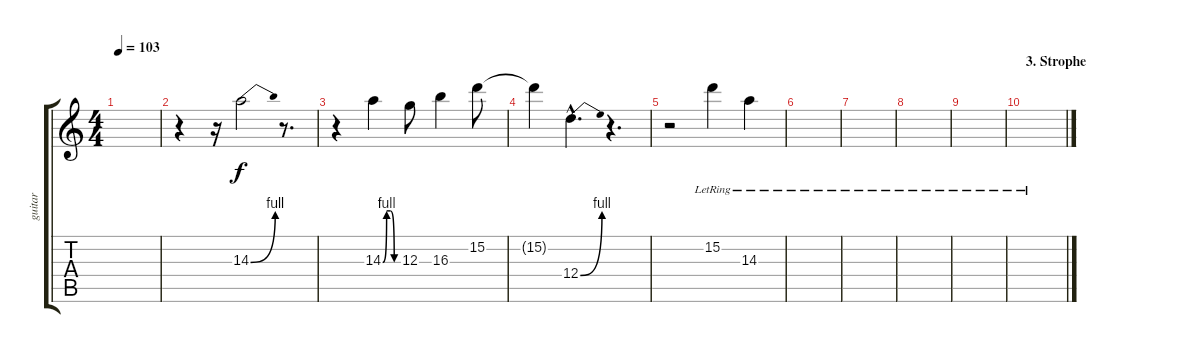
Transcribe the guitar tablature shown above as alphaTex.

\track ("guitar" "guitar") {instrument electricguitarmuted}
\staff {score tabs}
\tuning (E4 B3 G3 D3 A2 E2) {hide}
\ts (4 4)
\tempo 103
\clef g2
\ks c
|
r.4 r.16 14.3{be (bend 0 0 60 4)}.2 r.8{d} |
r.4 14.3{be (custom 0 0 15 4 30 4 45 0 60 0)}.4 12.3.8 16.3.4 15.2.8 |
15.2{t}.4 12.4{be (bend 0 0 60 4) hac}.4{d} r.4{d} |
r.2 15.2{lr}.4 14.3{lr}.4 |
|
|
|
|
\section ("" "3. Strophe")
